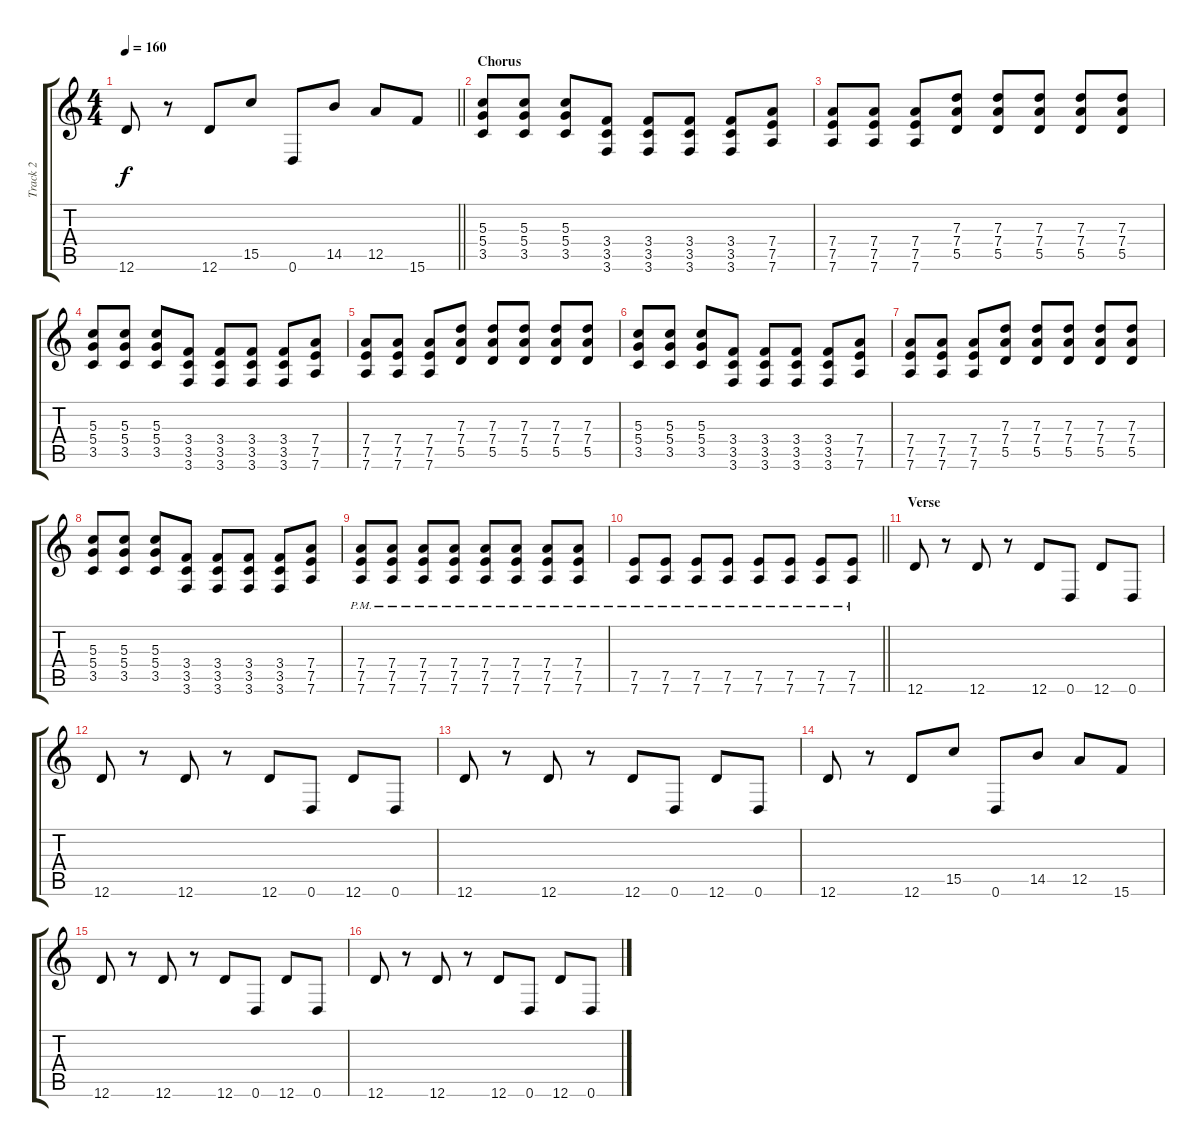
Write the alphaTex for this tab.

\track ("Track 2" "Track 2") {instrument distortionguitar}
\staff {score tabs}
\tuning (E4 B3 G3 D3 A2 D2) {hide}
\ts (4 4)
\tempo 160
\clef g2
\barLineRight lightlight
\ks c
12.6.8{dy f} r.8 12.6.8 15.5.8 0.6.8 14.5.8 12.5.8 15.6.8 |
\section ("" "Chorus")
(5.3 5.4 3.5).8 (5.3 5.4 3.5).8 (5.3 5.4 3.5).8 (3.4 3.5 3.6).8 (3.4 3.5 3.6).8 (3.4 3.5 3.6).8 (3.4 3.5 3.6).8 (7.4 7.5 7.6).8 |
(7.4 7.5 7.6).8 (7.4 7.5 7.6).8 (7.4 7.5 7.6).8 (7.3 7.4 5.5).8 (7.3 7.4 5.5).8 (7.3 7.4 5.5).8 (7.3 7.4 5.5).8 (7.3 7.4 5.5).8 |
(5.3 5.4 3.5).8 (5.3 5.4 3.5).8 (5.3 5.4 3.5).8 (3.4 3.5 3.6).8 (3.4 3.5 3.6).8 (3.4 3.5 3.6).8 (3.4 3.5 3.6).8 (7.4 7.5 7.6).8 |
(7.4 7.5 7.6).8 (7.4 7.5 7.6).8 (7.4 7.5 7.6).8 (7.3 7.4 5.5).8 (7.3 7.4 5.5).8 (7.3 7.4 5.5).8 (7.3 7.4 5.5).8 (7.3 7.4 5.5).8 |
(5.3 5.4 3.5).8 (5.3 5.4 3.5).8 (5.3 5.4 3.5).8 (3.4 3.5 3.6).8 (3.4 3.5 3.6).8 (3.4 3.5 3.6).8 (3.4 3.5 3.6).8 (7.4 7.5 7.6).8 |
(7.4 7.5 7.6).8 (7.4 7.5 7.6).8 (7.4 7.5 7.6).8 (7.3 7.4 5.5).8 (7.3 7.4 5.5).8 (7.3 7.4 5.5).8 (7.3 7.4 5.5).8 (7.3 7.4 5.5).8 |
(5.3 5.4 3.5).8 (5.3 5.4 3.5).8 (5.3 5.4 3.5).8 (3.4 3.5 3.6).8 (3.4 3.5 3.6).8 (3.4 3.5 3.6).8 (3.4 3.5 3.6).8 (7.4 7.5 7.6).8 |
(7.4{pm} 7.5{pm} 7.6{pm}).8 (7.4{pm} 7.5{pm} 7.6{pm}).8 (7.4{pm} 7.5{pm} 7.6{pm}).8 (7.4{pm} 7.5{pm} 7.6{pm}).8 (7.4{pm} 7.5{pm} 7.6{pm}).8 (7.4{pm} 7.5{pm} 7.6{pm}).8 (7.4{pm} 7.5{pm} 7.6{pm}).8 (7.4{pm} 7.5{pm} 7.6{pm}).8 |
\barLineRight lightlight
(7.5{pm} 7.6{pm}).8 (7.5{pm} 7.6{pm}).8 (7.5{pm} 7.6{pm}).8 (7.5{pm} 7.6{pm}).8 (7.5{pm} 7.6{pm}).8 (7.5{pm} 7.6{pm}).8 (7.5{pm} 7.6{pm}).8 (7.5{pm} 7.6{pm}).8 |
\section ("" "Verse")
12.6.8 r.8 12.6.8 r.8 12.6.8 0.6.8 12.6.8 0.6.8 |
12.6.8 r.8 12.6.8 r.8 12.6.8 0.6.8 12.6.8 0.6.8 |
12.6.8 r.8 12.6.8 r.8 12.6.8 0.6.8 12.6.8 0.6.8 |
12.6.8 r.8 12.6.8 15.5.8 0.6.8 14.5.8 12.5.8 15.6.8 |
12.6.8 r.8 12.6.8 r.8 12.6.8 0.6.8 12.6.8 0.6.8 |
12.6.8 r.8 12.6.8 r.8 12.6.8 0.6.8 12.6.8 0.6.8
